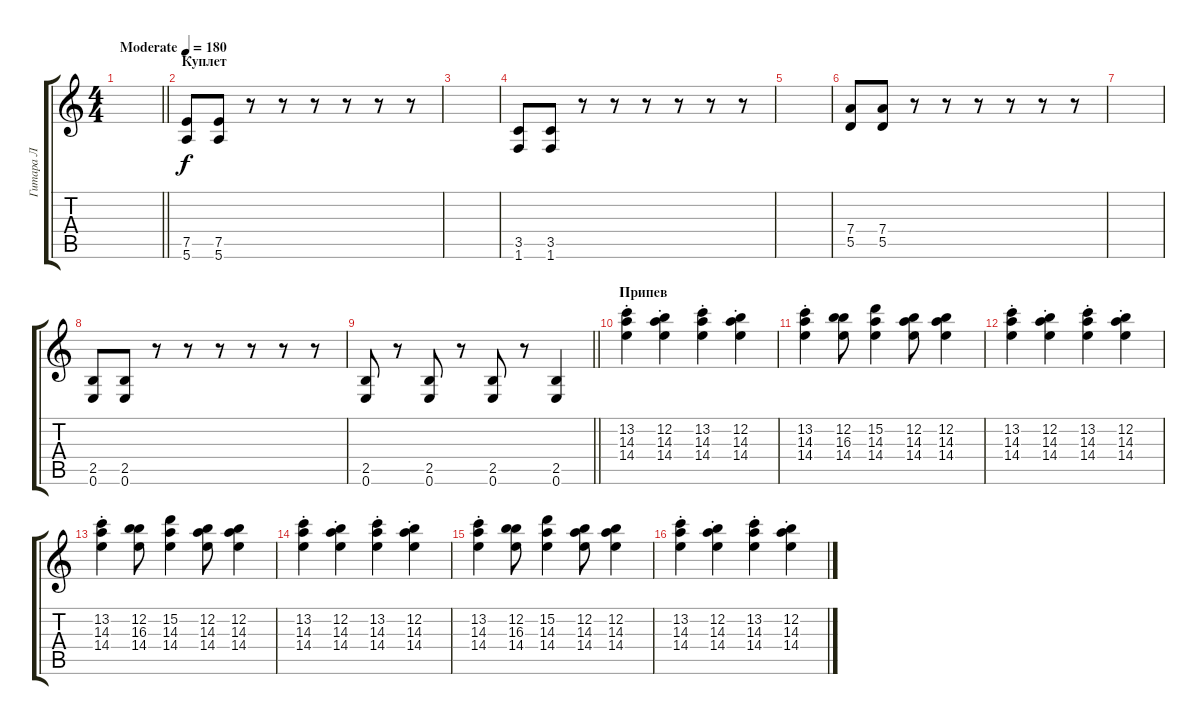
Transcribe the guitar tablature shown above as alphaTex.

\track ("Гитара Л" "Гитара Л") {instrument distortionguitar}
\staff {score tabs}
\tuning (E4 B3 G3 D3 A2 E2) {hide}
\ts (4 4)
\tempo (180 "Moderate")
\clef g2
\barLineRight lightlight
\ks c
|
\section ("" "Куплет")
(7.5 5.6).8 (7.5 5.6).8 r.8 r.8 r.8 r.8 r.8 r.8 |
|
(3.5 1.6).8 (3.5 1.6).8 r.8 r.8 r.8 r.8 r.8 r.8 |
|
(7.4 5.5).8 (7.4 5.5).8 r.8 r.8 r.8 r.8 r.8 r.8 |
|
(2.5 0.6).8 (2.5 0.6).8 r.8 r.8 r.8 r.8 r.8 r.8 |
\barLineRight lightlight
(2.5 0.6).8 r.8 (2.5 0.6).8 r.8 (2.5 0.6).8 r.8 (2.5 0.6).4 |
\section ("" "Припев")
(13.2{st} 14.3{st} 14.4{st}).4 (12.2{st} 14.3{st} 14.4{st}).4 (13.2{st} 14.3{st} 14.4{st}).4 (12.2{st} 14.3{st} 14.4{st}).4 |
(13.2{st} 14.3{st} 14.4{st}).4 (12.2 16.3 14.4).8 (15.2 14.3 14.4).4 (12.2 14.3 14.4).8 (12.2 14.3 14.4).4 |
(13.2{st} 14.3{st} 14.4{st}).4 (12.2{st} 14.3{st} 14.4{st}).4 (13.2{st} 14.3{st} 14.4{st}).4 (12.2{st} 14.3{st} 14.4{st}).4 |
(13.2{st} 14.3{st} 14.4{st}).4 (12.2 16.3 14.4).8 (15.2 14.3 14.4).4 (12.2 14.3 14.4).8 (12.2 14.3 14.4).4 |
(13.2{st} 14.3{st} 14.4{st}).4 (12.2{st} 14.3{st} 14.4{st}).4 (13.2{st} 14.3{st} 14.4{st}).4 (12.2{st} 14.3{st} 14.4{st}).4 |
(13.2{st} 14.3{st} 14.4{st}).4 (12.2 16.3 14.4).8 (15.2 14.3 14.4).4 (12.2 14.3 14.4).8 (12.2 14.3 14.4).4 |
(13.2{st} 14.3{st} 14.4{st}).4 (12.2{st} 14.3{st} 14.4{st}).4 (13.2{st} 14.3{st} 14.4{st}).4 (12.2{st} 14.3{st} 14.4{st}).4
